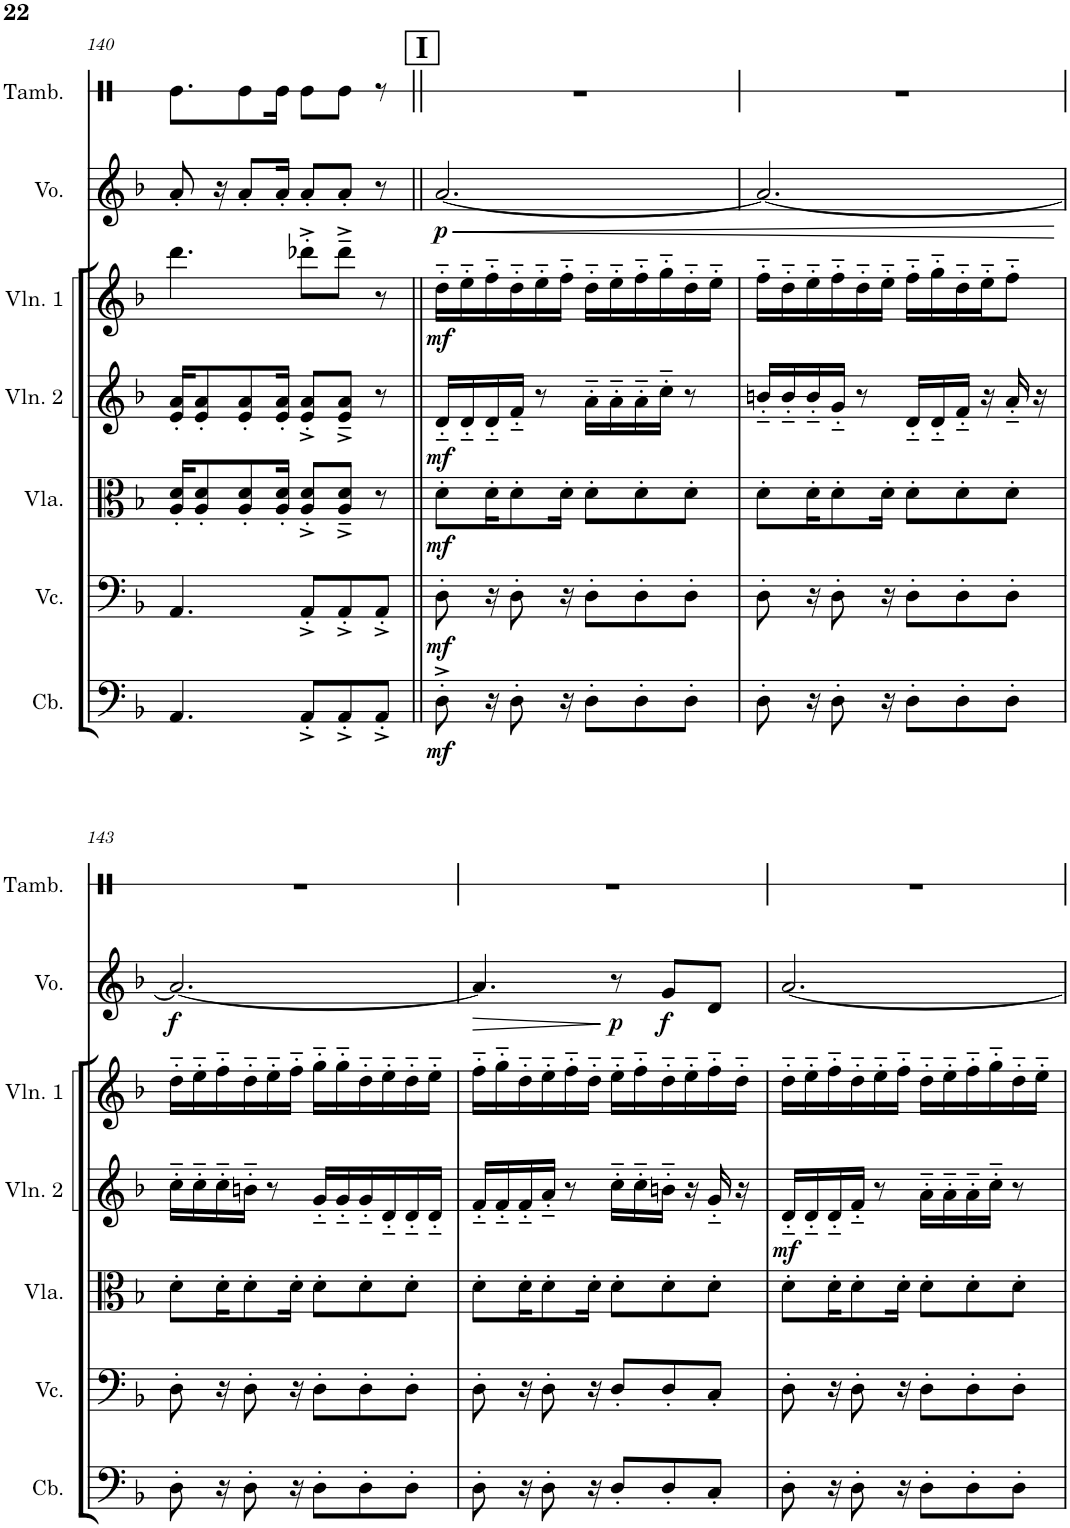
**kern	**dynam	**kern	**dynam	**kern	**dynam	**kern	**dynam	**kern	**dynam	**kern	**dynam	**kern
*part7	*part7	*part6	*part6	*part5	*part5	*part4	*part4	*part3	*part3	*part2	*part2	*part1
*staff7	*staff7	*staff6	*staff6	*staff5	*staff5	*staff4	*staff4	*staff3	*staff3	*staff2	*staff2	*staff1
*I"低音提琴	*	*I"大提琴	*	*I"中提琴	*	*I"小提琴 2	*	*I"小提琴 1	*	*I"人声	*	*I"铃鼓
!!LO:PB:g=z
*clefF4	*	*clefF4	*	*clefC3	*	*clefG2	*	*clefG2	*	*clefG2	*	*clefX
*Trd7c12	*	*	*	*	*	*	*	*	*	*	*	*
*k[b-]	*	*k[b-]	*	*k[b-]	*	*k[b-]	*	*k[b-]	*	*k[b-]	*	*k[]
*M6/8	*	*M6/8	*	*M6/8	*	*M6/8	*	*M6/8	*	*M6/8	*	*M6/8
=140	=140	=140	=140	=140	=140	=140	=140	=140	=140	=140	=140	=140
4.AA/	.	4.AA/	.	16A/' 16d/'KL	.	16e/' 16a/'KL	.	4.ddd\	.	8a'/	.	8.Re\L
.	.	.	.	8A/' 8d/'	.	8e/' 8a/'	.	.	.	.	.	.
.	.	.	.	.	.	.	.	.	.	16r	.	.
.	.	.	.	8A/' 8d/'	.	8e/' 8a/'	.	.	.	8a'/L	.	8Re\
.	.	.	.	16A/' 16d/'Jk	.	16e/' 16a/'Jk	.	.	.	16a'/Jk	.	16Re\Jk
8AA'^/L	.	8AA'^/L	.	8A/'^ 8d/'^L	.	8e/'^ 8a/'^L	.	8ddd-X'^\L	.	8a'/L	.	8Re\L
8AA'^/	.	8AA'^/	.	8A/~^ 8d/~^J	.	8e/~^ 8a/~^J	.	8ddd-~^\J	.	8a'/J	.	8Re\J
8AA'^/J	.	8AA'^/J	.	8r	.	8r	.	8r	.	8r	.	8r
!!LO:REH:place=s1:a:B:cj:fs=14:t=I
=141||	=141||	=141||	=141||	=141||	=141||	=141||	=141||	=141||	=141||	=141||	=141||	=141||
!	!LO:DY:b	!	!LO:DY:b	!	!LO:DY:b	!	!LO:DY:b	!	!LO:DY:b	!	!LO:HP:b	!
!	!	!	!	!	!	!	!	!	!	!	!LO:DY:n=1:b	!
8D'^\	mf	8D'\	mf	8d'\L	mf	16d'~/LL	mf	16dd'~\LL	mf	[2.a/	< p	2.r
.	.	.	.	.	.	16d'~/	.	16ee'~\	.	.	.	.
16r	.	16r	.	16d'\K	.	16d'~/	.	16ff'~\	.	.	.	.
8D'\	.	8D'\	.	8d'\	.	16f'~/JJ	.	16dd'~\	.	.	.	.
.	.	.	.	.	.	8r	.	16ee'~\	.	.	.	.
16r	.	16r	.	16d'\Jk	.	.	.	16ff'~\JJ	.	.	.	.
8D'\L	.	8D'\L	.	8d'\L	.	16a'~\LL	.	16dd'~\LL	.	.	.	.
.	.	.	.	.	.	16a'~\	.	16ee'~\	.	.	.	.
8D'\	.	8D'\	.	8d'\	.	16a'~\	.	16ff'~\	.	.	.	.
.	.	.	.	.	.	16cc'~\JJ	.	16gg'~\	.	.	.	.
8D'\J	.	8D'\J	.	8d'\J	.	8r	.	16dd'~\	.	.	.	.
.	.	.	.	.	.	.	.	16ee'~\JJ	.	.	.	.
=142	=142	=142	=142	=142	=142	=142	=142	=142	=142	=142	=142	=142
8D'\	.	8D'\	.	8d'\L	.	16bn'~/LL	.	16ff'~\LL	.	2.a/_	.	2.r
.	.	.	.	.	.	16b'~/	.	16dd'~\	.	.	.	.
16r	.	16r	.	16d'\K	.	16b'~/	.	16ee'~\	.	.	.	.
8D'\	.	8D'\	.	8d'\	.	16g'~/JJ	.	16ff'~\	.	.	.	.
.	.	.	.	.	.	8r	.	16dd'~\	.	.	.	.
16r	.	16r	.	16d'\Jk	.	.	.	16ee'~\JJ	.	.	.	.
8D'\L	.	8D'\L	.	8d'\L	.	16d'~/LL	.	16ff'~\LL	.	.	.	.
.	.	.	.	.	.	16d'~/	.	16gg'~\	.	.	.	.
8D'\	.	8D'\	.	8d'\	.	16f'~/JJ	.	16dd'~\	.	.	.	.
.	.	.	.	.	.	16r	.	16ee'~\J	.	.	.	.
8D'\J	.	8D'\J	.	8d'\J	.	16a'~/	.	8ff'~\J	.	.	.	.
.	.	.	.	.	.	16r	.	.	.	.	.	.
.	.	.	.	.	.	.	.	.	.	.	[	.
!!LO:LB:g=z
=143	=143	=143	=143	=143	=143	=143	=143	=143	=143	=143	=143	=143
!	!	!	!	!	!	!	!	!	!	!	!LO:DY:b	!
8D'\	.	8D'\	.	8d'\L	.	16cc'~\LL	.	16dd'~\LL	.	2.a/_	f	2.r
.	.	.	.	.	.	16cc'~\	.	16ee'~\	.	.	.	.
16r	.	16r	.	16d'\K	.	16cc'~\	.	16ff'~\	.	.	.	.
8D'\	.	8D'\	.	8d'\	.	16bn'~\JJ	.	16dd'~\	.	.	.	.
.	.	.	.	.	.	8r	.	16ee'~\	.	.	.	.
16r	.	16r	.	16d'\Jk	.	.	.	16ff'~\JJ	.	.	.	.
8D'\L	.	8D'\L	.	8d'\L	.	16g'~/LL	.	16gg'~\LL	.	.	.	.
.	.	.	.	.	.	16g'~/	.	16gg'~\	.	.	.	.
8D'\	.	8D'\	.	8d'\	.	16g'~/	.	16dd'~\	.	.	.	.
.	.	.	.	.	.	16d'~/	.	16ee'~\	.	.	.	.
8D'\J	.	8D'\J	.	8d'\J	.	16d'~/	.	16dd'~\	.	.	.	.
.	.	.	.	.	.	16d'~/JJ	.	16ee'~\JJ	.	.	.	.
=144	=144	=144	=144	=144	=144	=144	=144	=144	=144	=144	=144	=144
!	!	!	!	!	!	!	!	!	!	!	!LO:HP:b	!
8D'\	.	8D'\	.	8d'\L	.	16f'~/LL	.	16ff'~\LL	.	4.a/]	>	2.r
.	.	.	.	.	.	16f'~/	.	16gg'~\	.	.	.	.
16r	.	16r	.	16d'\K	.	16f'~/	.	16dd'~\	.	.	.	.
8D'\	.	8D'\	.	8d'\	.	16a'~/JJ	.	16ee'~\	.	.	.	.
.	.	.	.	.	.	8r	.	16ff'~\	.	.	.	.
16r	.	16r	.	16d'\Jk	.	.	.	16dd'~\JJ	.	.	.	.
!	!	!	!	!	!	!	!	!	!	!	!LO:DY:n=1:b	!
8D'/L	.	8D'/L	.	8d'\L	.	16cc'~\LL	.	16ee'~\LL	.	8r	] p	.
.	.	.	.	.	.	16cc'~\	.	16ff'~\	.	.	.	.
!	!	!	!	!	!	!	!	!	!	!	!LO:DY:n=2:b	!
8D'/	.	8D'/	.	8d'\	.	16bn'~\JJ	.	16dd'~\	.	8g/L	f	.
.	.	.	.	.	.	16r	.	16ee'~\	.	.	.	.
8C'/J	.	8C'/J	.	8d'\J	.	16g'~/	.	16ff'~\	.	8d/J	.	.
.	.	.	.	.	.	16r	.	16dd'~\JJ	.	.	.	.
=145	=145	=145	=145	=145	=145	=145	=145	=145	=145	=145	=145	=145
!	!	!	!	!	!	!	!LO:DY:b	!	!	!	!	!
8D'\	.	8D'\	.	8d'\L	.	16d'~/LL	mf	16dd'~\LL	.	[2.a/	.	2.r
.	.	.	.	.	.	16d'~/	.	16ee'~\	.	.	.	.
16r	.	16r	.	16d'\K	.	16d'~/	.	16ff'~\	.	.	.	.
8D'\	.	8D'\	.	8d'\	.	16f'~/JJ	.	16dd'~\	.	.	.	.
.	.	.	.	.	.	8r	.	16ee'~\	.	.	.	.
16r	.	16r	.	16d'\Jk	.	.	.	16ff'~\JJ	.	.	.	.
8D'\L	.	8D'\L	.	8d'\L	.	16a'~\LL	.	16dd'~\LL	.	.	.	.
.	.	.	.	.	.	16a'~\	.	16ee'~\	.	.	.	.
8D'\	.	8D'\	.	8d'\	.	16a'~\	.	16ff'~\	.	.	.	.
.	.	.	.	.	.	16cc'~\JJ	.	16gg'~\	.	.	.	.
8D'\J	.	8D'\J	.	8d'\J	.	8r	.	16dd'~\	.	.	.	.
.	.	.	.	.	.	.	.	16ee'~\JJ	.	.	.	.
=	=	=	=	=	=	=	=	=	=	=	=	=
*-	*-	*-	*-	*-	*-	*-	*-	*-	*-	*-	*-	*-
